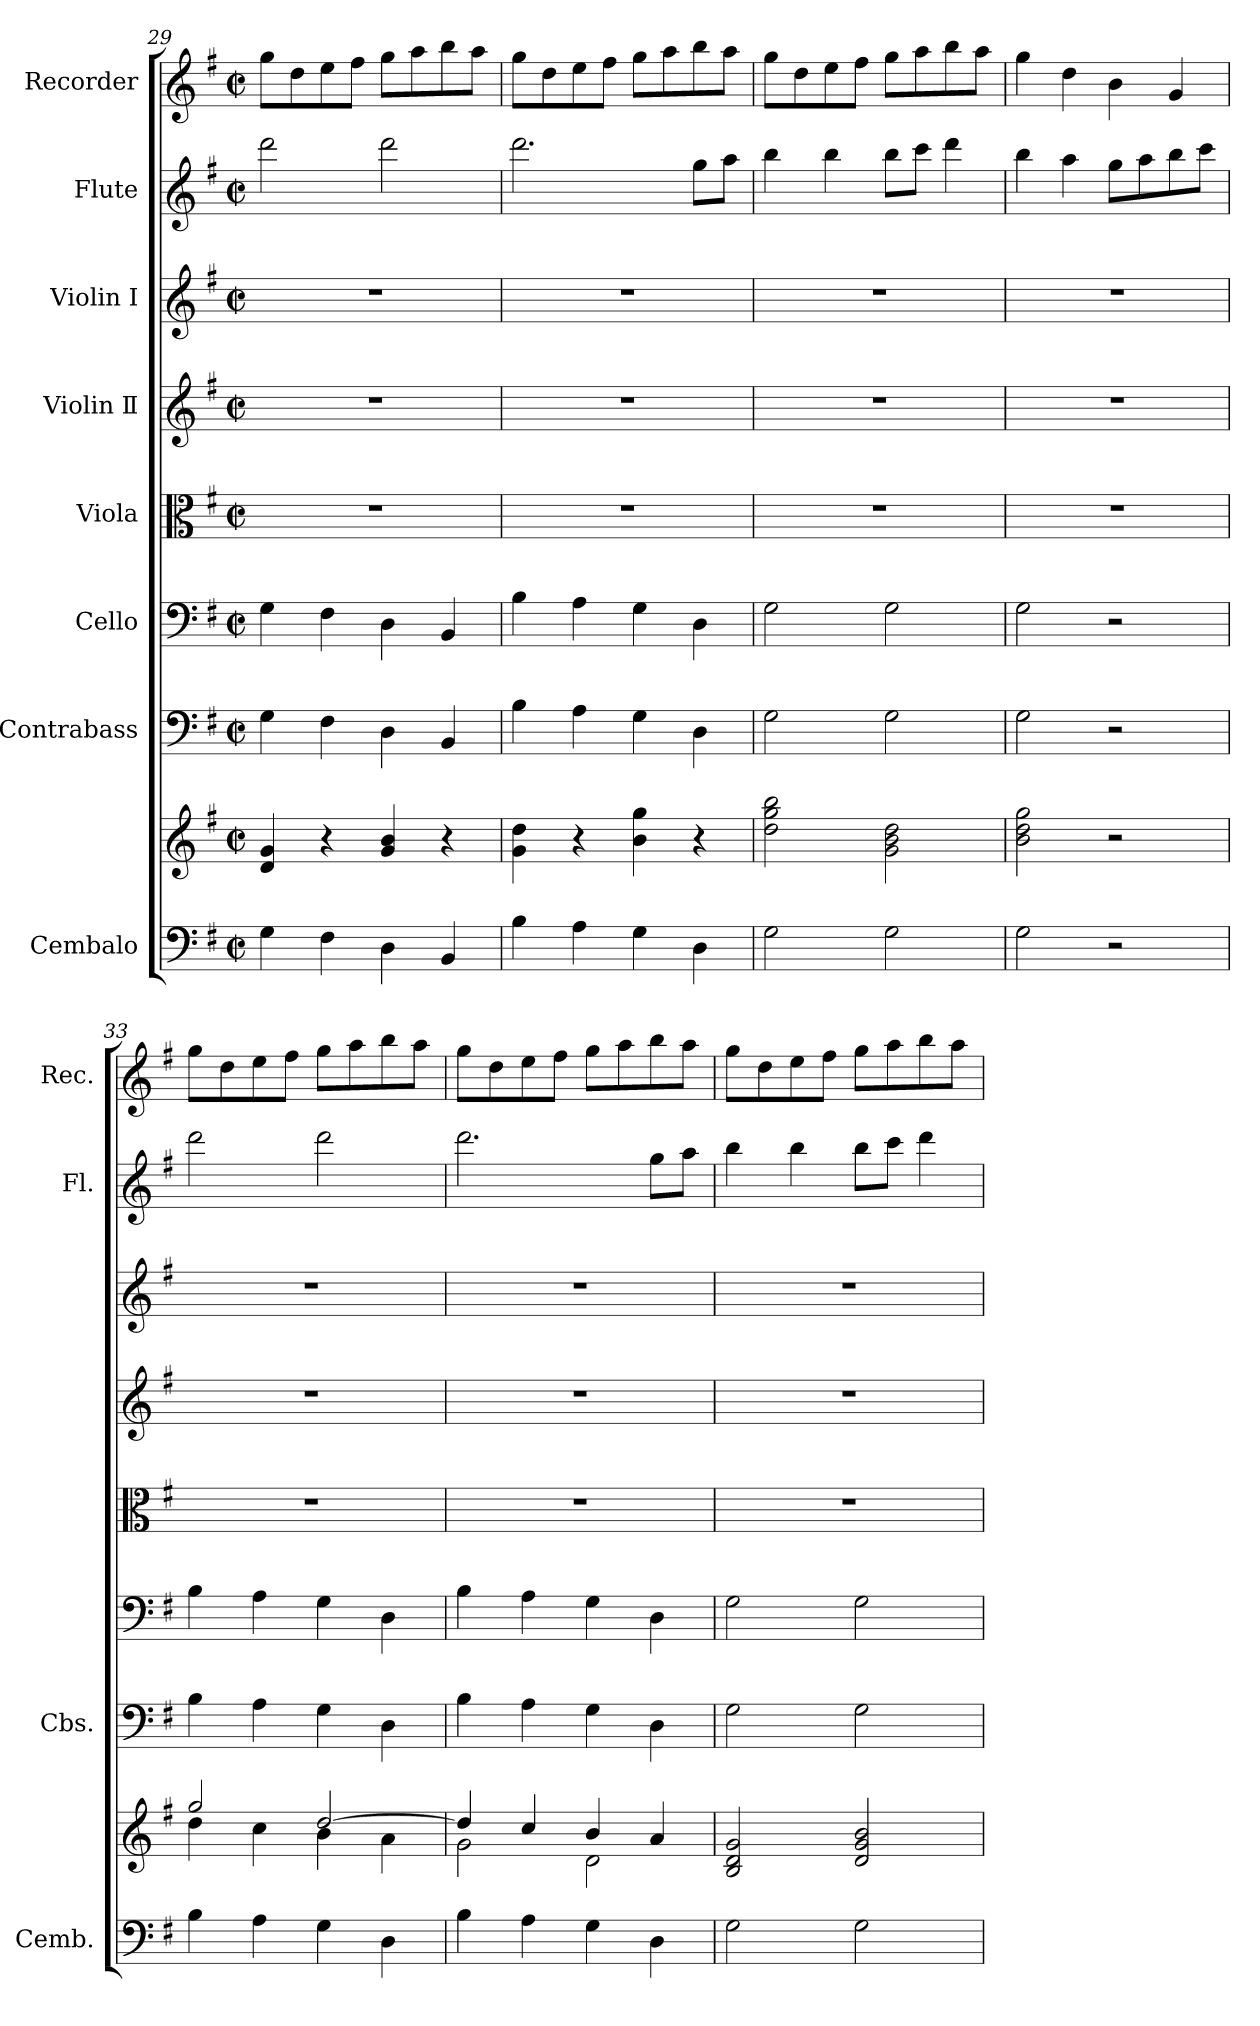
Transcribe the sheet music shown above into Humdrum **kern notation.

**kern	**kern	**kern	**kern	**kern	**kern	**kern	**kern	**kern
*part8	*part8	*part7	*part6	*part5	*part4	*part3	*part2	*part1
*staff9	*staff8	*staff7	*staff6	*staff5	*staff4	*staff3	*staff2	*staff1
*I"Cembalo	*	*I"Contrabass	*I"Cello	*I"Viola	*I"Violin Ⅱ	*I"Violin Ⅰ	*I"Flute	*I"Recorder
*I'Cemb.	*	*I'Cbs.	*	*	*	*	*I'Fl.	*I'Rec.
*clefF4	*clefG2	*clefF4	*clefF4	*clefC3	*clefG2	*clefG2	*clefG2	*clefG2
*	*	*ITrd7c12	*	*	*	*	*	*
*k[f#]	*k[f#]	*k[f#]	*k[f#]	*k[f#]	*k[f#]	*k[f#]	*k[f#]	*k[f#]
*M2/2	*M2/2	*M2/2	*M2/2	*M2/2	*M2/2	*M2/2	*M2/2	*M2/2
*met(c|)	*met(c|)	*met(c|)	*met(c|)	*met(c|)	*met(c|)	*met(c|)	*met(c|)	*met(c|)
=29	=29	=29	=29	=29	=29	=29	=29	=29
4G\	4d/ 4g/	4GG\	4G\	1r	1r	1r	2ddd\	8gg\L
.	.	.	.	.	.	.	.	8dd\
4F#\	4r	4FF#\	4F#\	.	.	.	.	8ee\
.	.	.	.	.	.	.	.	8ff#\J
4D\	4g/ 4b/	4DD\	4D\	.	.	.	2ddd\	8gg\L
.	.	.	.	.	.	.	.	8aa\
4BB/	4r	4BBB/	4BB/	.	.	.	.	8bb\
.	.	.	.	.	.	.	.	8aa\J
=30	=30	=30	=30	=30	=30	=30	=30	=30
4B\	4g\ 4dd\	4BB\	4B\	1r	1r	1r	2.ddd\	8gg\L
.	.	.	.	.	.	.	.	8dd\
4A\	4r	4AA\	4A\	.	.	.	.	8ee\
.	.	.	.	.	.	.	.	8ff#\J
4G\	4b\ 4gg\	4GG\	4G\	.	.	.	.	8gg\L
.	.	.	.	.	.	.	.	8aa\
4D\	4r	4DD\	4D\	.	.	.	8gg\L	8bb\
.	.	.	.	.	.	.	8aa\J	8aa\J
=31	=31	=31	=31	=31	=31	=31	=31	=31
2G\	2dd\ 2gg\ 2bb\	2GG\	2G\	1r	1r	1r	4bb\	8gg\L
.	.	.	.	.	.	.	.	8dd\
.	.	.	.	.	.	.	4bb\	8ee\
.	.	.	.	.	.	.	.	8ff#\J
2G\	2g\ 2b\ 2dd\	2GG\	2G\	.	.	.	8bb\L	8gg\L
.	.	.	.	.	.	.	8ccc\J	8aa\
.	.	.	.	.	.	.	4ddd\	8bb\
.	.	.	.	.	.	.	.	8aa\J
=32	=32	=32	=32	=32	=32	=32	=32	=32
2G\	2b\ 2dd\ 2gg\	2GG\	2G\	1r	1r	1r	4bb\	4gg\
.	.	.	.	.	.	.	4aa\	4dd\
2r	2r	2r	2r	.	.	.	8gg\L	4b\
.	.	.	.	.	.	.	8aa\	.
.	.	.	.	.	.	.	8bb\	4g/
.	.	.	.	.	.	.	8ccc\J	.
=33	=33	=33	=33	=33	=33	=33	=33	=33
*	*^	*	*	*	*	*	*	*
4B\	2gg/	4dd\	4BB\	4B\	1r	1r	1r	2ddd\	8gg\L
.	.	.	.	.	.	.	.	.	8dd\
4A\	.	4cc\	4AA\	4A\	.	.	.	.	8ee\
.	.	.	.	.	.	.	.	.	8ff#\J
4G\	[2dd/	4b\	4GG\	4G\	.	.	.	2ddd\	8gg\L
.	.	.	.	.	.	.	.	.	8aa\
4D\	.	4a\	4DD\	4D\	.	.	.	.	8bb\
.	.	.	.	.	.	.	.	.	8aa\J
!!LO:PB:g=z
=34	=34	=34	=34	=34	=34	=34	=34	=34	=34
4B\	4dd/]	2g\	4BB\	4B\	1r	1r	1r	2.ddd\	8gg\L
.	.	.	.	.	.	.	.	.	8dd\
4A\	4cc/	.	4AA\	4A\	.	.	.	.	8ee\
.	.	.	.	.	.	.	.	.	8ff#\J
4G\	4b/	2d\	4GG\	4G\	.	.	.	.	8gg\L
.	.	.	.	.	.	.	.	.	8aa\
4D\	4a/	.	4DD\	4D\	.	.	.	8gg\L	8bb\
.	.	.	.	.	.	.	.	8aa\J	8aa\J
*	*v	*v	*	*	*	*	*	*	*
=35	=35	=35	=35	=35	=35	=35	=35	=35
2G\	2B/ 2d/ 2g/	2GG\	2G\	1r	1r	1r	4bb\	8gg\L
.	.	.	.	.	.	.	.	8dd\
.	.	.	.	.	.	.	4bb\	8ee\
.	.	.	.	.	.	.	.	8ff#\J
2G\	2d/ 2g/ 2b/	2GG\	2G\	.	.	.	8bb\L	8gg\L
.	.	.	.	.	.	.	8ccc\J	8aa\
.	.	.	.	.	.	.	4ddd\	8bb\
.	.	.	.	.	.	.	.	8aa\J
=	=	=	=	=	=	=	=	=
*-	*-	*-	*-	*-	*-	*-	*-	*-
